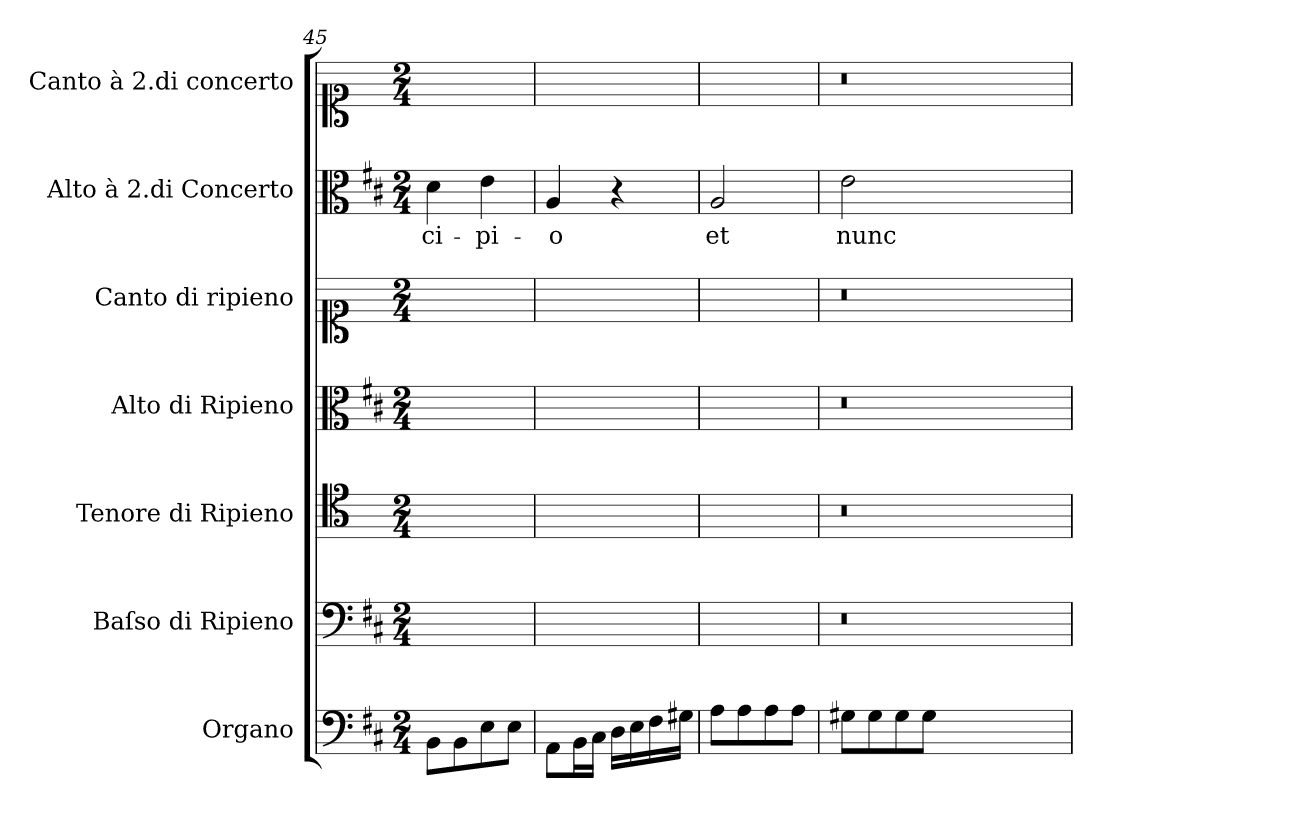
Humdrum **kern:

**kern	**kern	**kern	**kern	**kern	**kern	**text	**kern
*part7	*part6	*part5	*part4	*part3	*part2	*part2	*part1
*staff7	*staff6	*staff5	*staff4	*staff3	*staff2	*staff2	*staff1
*I"Organo	*I"Baſso di Ripieno	*I"Tenore di Ripieno	*I"Alto di Ripieno	*I"Canto di ripieno	*I"Alto à 2.di Concerto	*	*I"Canto à 2.di concerto
*I'org	*I'B rip	*I'T rip	*I'A rip	*	*I'A conc	*	*
*clefF4	*clefF4	*clefC4	*clefC3	*clefC1	*clefC3	*	*clefC1
*k[f#c#]	*k[f#c#]	*k[]	*k[f#c#]	*k[]	*k[f#c#]	*	*k[]
*M2/4	*M2/4	*M2/4	*M2/4	*M2/4	*M2/4	*	*M2/4
=45	=45	=45	=45	=45	=45	=45	=45
8BB\L	2ryy	2ryy	2ryy	2ryy	4d\	-ci-	2ryy
8BB\	.	.	.	.	.	.	.
8E\	.	.	.	.	4e\	-pi-	.
8E\J	.	.	.	.	.	.	.
=46	=46	=46	=46	=46	=46	=46	=46
8AA\L	2ryy	2ryy	2ryy	2ryy	4A/	-o	2ryy
16BB\L	.	.	.	.	.	.	.
16C#\JJ	.	.	.	.	.	.	.
16D\LL	.	.	.	.	4r	.	.
16E\	.	.	.	.	.	.	.
16F#\	.	.	.	.	.	.	.
16G#X\JJ	.	.	.	.	.	.	.
=47	=47	=47	=47	=47	=47	=47	=47
8A\L	2ryy	2ryy	2ryy	2ryy	2A/	et	2ryy
8A\	.	.	.	.	.	.	.
8A\	.	.	.	.	.	.	.
8A\J	.	.	.	.	.	.	.
=48	=48	=48	=48	=48	=48	=48	=48
8G#X\L	0r	0r	0r	0r	2e\	nunc	0r
8G#\	.	.	.	.	.	.	.
8G#\	.	.	.	.	.	.	.
8G#\J	.	.	.	.	.	.	.
1.ryy	.	.	.	.	1.ryy	.	.
=	=	=	=	=	=	=	=
*-	*-	*-	*-	*-	*-	*-	*-
